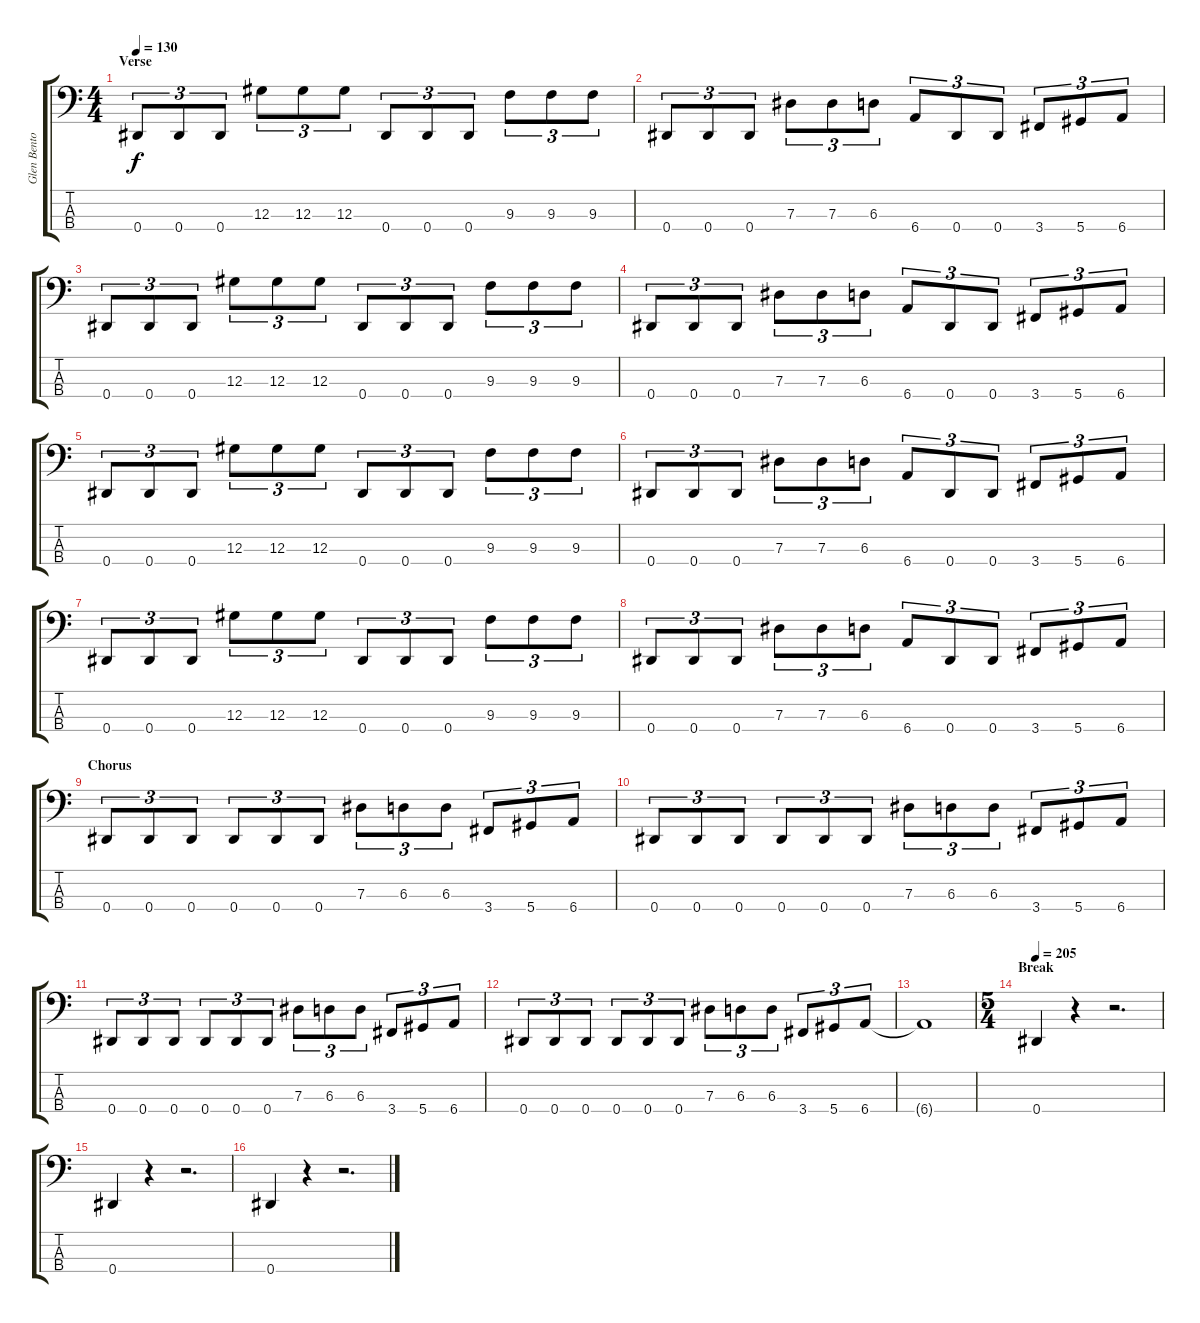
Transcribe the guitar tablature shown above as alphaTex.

\track ("Glen Benton" "Glen Bento") {instrument electricbasspick}
\staff {score tabs}
\tuning (Gb2 Db2 Ab1 Eb1) {hide}
\ts (4 4)
\section ("" "Verse")
\tempo 130
\clef f4
\ks c
0.4.8{tu (3 2) dy f} 0.4.8{tu (3 2)} 0.4.8{tu (3 2)} 12.3.8{tu (3 2)} 12.3.8{tu (3 2)} 12.3.8{tu (3 2)} 0.4.8{tu (3 2)} 0.4.8{tu (3 2)} 0.4.8{tu (3 2)} 9.3.8{tu (3 2)} 9.3.8{tu (3 2)} 9.3.8{tu (3 2)} |
0.4.8{tu (3 2)} 0.4.8{tu (3 2)} 0.4.8{tu (3 2)} 7.3.8{tu (3 2)} 7.3.8{tu (3 2)} 6.3.8{tu (3 2)} 6.4.8{tu (3 2)} 0.4.8{tu (3 2)} 0.4.8{tu (3 2)} 3.4.8{tu (3 2)} 5.4.8{tu (3 2)} 6.4.8{tu (3 2)} |
0.4.8{tu (3 2)} 0.4.8{tu (3 2)} 0.4.8{tu (3 2)} 12.3.8{tu (3 2)} 12.3.8{tu (3 2)} 12.3.8{tu (3 2)} 0.4.8{tu (3 2)} 0.4.8{tu (3 2)} 0.4.8{tu (3 2)} 9.3.8{tu (3 2)} 9.3.8{tu (3 2)} 9.3.8{tu (3 2)} |
0.4.8{tu (3 2)} 0.4.8{tu (3 2)} 0.4.8{tu (3 2)} 7.3.8{tu (3 2)} 7.3.8{tu (3 2)} 6.3.8{tu (3 2)} 6.4.8{tu (3 2)} 0.4.8{tu (3 2)} 0.4.8{tu (3 2)} 3.4.8{tu (3 2)} 5.4.8{tu (3 2)} 6.4.8{tu (3 2)} |
0.4.8{tu (3 2)} 0.4.8{tu (3 2)} 0.4.8{tu (3 2)} 12.3.8{tu (3 2)} 12.3.8{tu (3 2)} 12.3.8{tu (3 2)} 0.4.8{tu (3 2)} 0.4.8{tu (3 2)} 0.4.8{tu (3 2)} 9.3.8{tu (3 2)} 9.3.8{tu (3 2)} 9.3.8{tu (3 2)} |
0.4.8{tu (3 2)} 0.4.8{tu (3 2)} 0.4.8{tu (3 2)} 7.3.8{tu (3 2)} 7.3.8{tu (3 2)} 6.3.8{tu (3 2)} 6.4.8{tu (3 2)} 0.4.8{tu (3 2)} 0.4.8{tu (3 2)} 3.4.8{tu (3 2)} 5.4.8{tu (3 2)} 6.4.8{tu (3 2)} |
0.4.8{tu (3 2)} 0.4.8{tu (3 2)} 0.4.8{tu (3 2)} 12.3.8{tu (3 2)} 12.3.8{tu (3 2)} 12.3.8{tu (3 2)} 0.4.8{tu (3 2)} 0.4.8{tu (3 2)} 0.4.8{tu (3 2)} 9.3.8{tu (3 2)} 9.3.8{tu (3 2)} 9.3.8{tu (3 2)} |
0.4.8{tu (3 2)} 0.4.8{tu (3 2)} 0.4.8{tu (3 2)} 7.3.8{tu (3 2)} 7.3.8{tu (3 2)} 6.3.8{tu (3 2)} 6.4.8{tu (3 2)} 0.4.8{tu (3 2)} 0.4.8{tu (3 2)} 3.4.8{tu (3 2)} 5.4.8{tu (3 2)} 6.4.8{tu (3 2)} |
\section ("" "Chorus")
0.4.8{tu (3 2)} 0.4.8{tu (3 2)} 0.4.8{tu (3 2)} 0.4.8{tu (3 2)} 0.4.8{tu (3 2)} 0.4.8{tu (3 2)} 7.3.8{tu (3 2)} 6.3.8{tu (3 2)} 6.3.8{tu (3 2)} 3.4.8{tu (3 2)} 5.4.8{tu (3 2)} 6.4.8{tu (3 2)} |
0.4.8{tu (3 2)} 0.4.8{tu (3 2)} 0.4.8{tu (3 2)} 0.4.8{tu (3 2)} 0.4.8{tu (3 2)} 0.4.8{tu (3 2)} 7.3.8{tu (3 2)} 6.3.8{tu (3 2)} 6.3.8{tu (3 2)} 3.4.8{tu (3 2)} 5.4.8{tu (3 2)} 6.4.8{tu (3 2)} |
0.4.8{tu (3 2)} 0.4.8{tu (3 2)} 0.4.8{tu (3 2)} 0.4.8{tu (3 2)} 0.4.8{tu (3 2)} 0.4.8{tu (3 2)} 7.3.8{tu (3 2)} 6.3.8{tu (3 2)} 6.3.8{tu (3 2)} 3.4.8{tu (3 2)} 5.4.8{tu (3 2)} 6.4.8{tu (3 2)} |
0.4.8{tu (3 2)} 0.4.8{tu (3 2)} 0.4.8{tu (3 2)} 0.4.8{tu (3 2)} 0.4.8{tu (3 2)} 0.4.8{tu (3 2)} 7.3.8{tu (3 2)} 6.3.8{tu (3 2)} 6.3.8{tu (3 2)} 3.4.8{tu (3 2)} 5.4.8{tu (3 2)} 6.4.8{tu (3 2)} |
6.4{t}.1 |
\ts (5 4)
\section ("" "Break")
\tempo 205
0.4.4 r.4 r.2{d} |
0.4.4 r.4 r.2{d} |
0.4.4 r.4 r.2{d}
